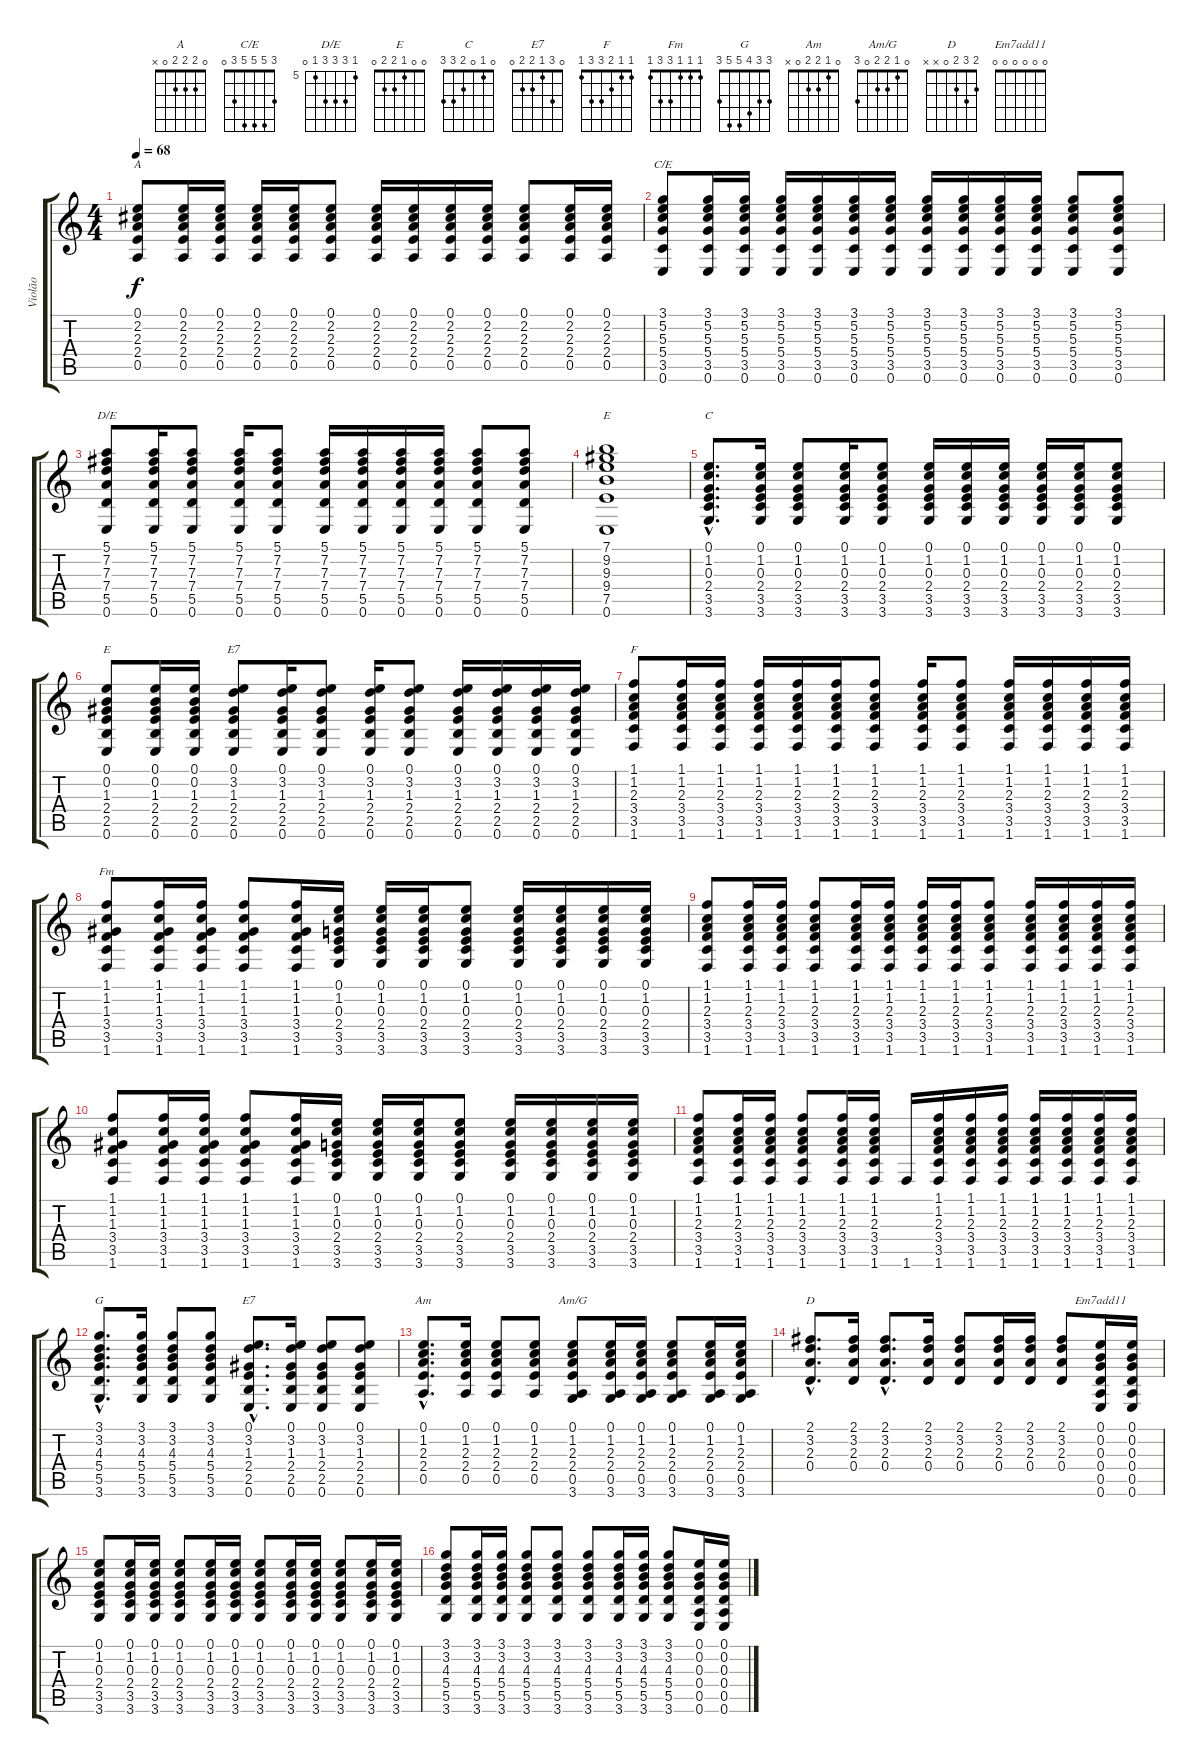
\track ("Violão" "Violão") {instrument acousticguitarnylon}
\staff {score tabs}
\tuning (E4 B3 G3 D3 A2 E2) {hide}
\chord ("A" 0 2 2 2 0 x)
\chord ("C/E" 3 5 5 5 3 0)
\chord ("D/E" 5 7 7 7 5 0) {firstfret 5}
\chord ("E" 7 9 9 9 7 0) {firstfret 7}
\chord ("C" 0 1 0 2 3 3)
\chord ("E" 0 0 1 2 2 0)
\chord ("E7" 0 3 1 0 2 0)
\chord ("F" 1 1 2 3 3 1)
\chord ("Fm" 1 1 1 3 3 1)
\chord ("G" 3 3 4 5 5 3)
\chord ("E7" 0 3 1 2 2 0)
\chord ("Am" 0 1 2 2 0 x)
\chord ("Am/G" 0 1 2 2 0 3)
\chord ("D" 2 3 2 0 x x)
\chord ("Em7add11" 0 0 0 0 0 0)
\ts (4 4)
\tempo 68
\clef g2
\ks c
(0.1 2.2 2.3 2.4 0.5).8{ch "A" dy f} (0.1 2.2 2.3 2.4 0.5).16 (0.1 2.2 2.3 2.4 0.5).16 (0.1 2.2 2.3 2.4 0.5).16 (0.1 2.2 2.3 2.4 0.5).16 (0.1 2.2 2.3 2.4 0.5).8 (0.1 2.2 2.3 2.4 0.5).16 (0.1 2.2 2.3 2.4 0.5).16 (0.1 2.2 2.3 2.4 0.5).16 (0.1 2.2 2.3 2.4 0.5).16 (0.1 2.2 2.3 2.4 0.5).8 (0.1 2.2 2.3 2.4 0.5).16 (0.1 2.2 2.3 2.4 0.5).16 |
(3.1 5.2 5.3 5.4 3.5 0.6).8{ch "C/E"} (3.1 5.2 5.3 5.4 3.5 0.6).16 (3.1 5.2 5.3 5.4 3.5 0.6).16 (3.1 5.2 5.3 5.4 3.5 0.6).16 (3.1 5.2 5.3 5.4 3.5 0.6).16 (3.1 5.2 5.3 5.4 3.5 0.6).16 (3.1 5.2 5.3 5.4 3.5 0.6).16 (3.1 5.2 5.3 5.4 3.5 0.6).16 (3.1 5.2 5.3 5.4 3.5 0.6).16 (3.1 5.2 5.3 5.4 3.5 0.6).16 (3.1 5.2 5.3 5.4 3.5 0.6).16 (3.1 5.2 5.3 5.4 3.5 0.6).8 (3.1 5.2 5.3 5.4 3.5 0.6).8 |
(5.1 7.2 7.3 7.4 5.5 0.6).8{ch "D/E"} (5.1 7.2 7.3 7.4 5.5 0.6).16 (5.1 7.2 7.3 7.4 5.5 0.6).8 (5.1 7.2 7.3 7.4 5.5 0.6).16 (5.1 7.2 7.3 7.4 5.5 0.6).8 (5.1 7.2 7.3 7.4 5.5 0.6).16 (5.1 7.2 7.3 7.4 5.5 0.6).16 (5.1 7.2 7.3 7.4 5.5 0.6).16 (5.1 7.2 7.3 7.4 5.5 0.6).16 (5.1 7.2 7.3 7.4 5.5 0.6).8 (5.1 7.2 7.3 7.4 5.5 0.6).8 |
(7.1 9.2 9.3 9.4 7.5 0.6).1{ch "E"} |
(0.1{hac} 1.2{hac} 0.3{hac} 2.4{hac} 3.5{hac} 3.6{hac}).8{d ch "C"} (0.1 1.2 0.3 2.4 3.5 3.6).16 (0.1 1.2 0.3 2.4 3.5 3.6).8 (0.1 1.2 0.3 2.4 3.5 3.6).16 (0.1 1.2 0.3 2.4 3.5 3.6).8 (0.1 1.2 0.3 2.4 3.5 3.6).16 (0.1 1.2 0.3 2.4 3.5 3.6).16 (0.1 1.2 0.3 2.4 3.5 3.6).16 (0.1 1.2 0.3 2.4 3.5 3.6).16 (0.1 1.2 0.3 2.4 3.5 3.6).16 (0.1 1.2 0.3 2.4 3.5 3.6).8 |
(0.1 0.2 1.3 2.4 2.5 0.6).8{ch "E"} (0.1 0.2 1.3 2.4 2.5 0.6).16 (0.1 0.2 1.3 2.4 2.5 0.6).16 (0.1 3.2 1.3 2.4 2.5 0.6).8{ch "E7"} (0.1 3.2 1.3 2.4 2.5 0.6).16 (0.1 3.2 1.3 2.4 2.5 0.6).8 (0.1 3.2 1.3 2.4 2.5 0.6).16 (0.1 3.2 1.3 2.4 2.5 0.6).8 (0.1 3.2 1.3 2.4 2.5 0.6).16 (0.1 3.2 1.3 2.4 2.5 0.6).16 (0.1 3.2 1.3 2.4 2.5 0.6).16 (0.1 3.2 1.3 2.4 2.5 0.6).16 |
(1.1 1.2 2.3 3.4 3.5 1.6).8{ch "F"} (1.1 1.2 2.3 3.4 3.5 1.6).16 (1.1 1.2 2.3 3.4 3.5 1.6).16 (1.1 1.2 2.3 3.4 3.5 1.6).16 (1.1 1.2 2.3 3.4 3.5 1.6).16 (1.1 1.2 2.3 3.4 3.5 1.6).16 (1.1 1.2 2.3 3.4 3.5 1.6).8 (1.1 1.2 2.3 3.4 3.5 1.6).16 (1.1 1.2 2.3 3.4 3.5 1.6).8 (1.1 1.2 2.3 3.4 3.5 1.6).16 (1.1 1.2 2.3 3.4 3.5 1.6).16 (1.1 1.2 2.3 3.4 3.5 1.6).16 (1.1 1.2 2.3 3.4 3.5 1.6).16 |
(1.1 1.2 1.3 3.4 3.5 1.6).8{ch "Fm"} (1.1 1.2 1.3 3.4 3.5 1.6).16 (1.1 1.2 1.3 3.4 3.5 1.6).16 (1.1 1.2 1.3 3.4 3.5 1.6).8 (1.1 1.2 1.3 3.4 3.5 1.6).16 (0.1 1.2 0.3 2.4 3.5 3.6).16 (0.1 1.2 0.3 2.4 3.5 3.6).16 (0.1 1.2 0.3 2.4 3.5 3.6).16 (0.1 1.2 0.3 2.4 3.5 3.6).8 (0.1 1.2 0.3 2.4 3.5 3.6).16 (0.1 1.2 0.3 2.4 3.5 3.6).16 (0.1 1.2 0.3 2.4 3.5 3.6).16 (0.1 1.2 0.3 2.4 3.5 3.6).16 |
(1.1 1.2 2.3 3.4 3.5 1.6).8 (1.1 1.2 2.3 3.4 3.5 1.6).16 (1.1 1.2 2.3 3.4 3.5 1.6).16 (1.1 1.2 2.3 3.4 3.5 1.6).8 (1.1 1.2 2.3 3.4 3.5 1.6).16 (1.1 1.2 2.3 3.4 3.5 1.6).16 (1.1 1.2 2.3 3.4 3.5 1.6).16 (1.1 1.2 2.3 3.4 3.5 1.6).16 (1.1 1.2 2.3 3.4 3.5 1.6).8 (1.1 1.2 2.3 3.4 3.5 1.6).16 (1.1 1.2 2.3 3.4 3.5 1.6).16 (1.1 1.2 2.3 3.4 3.5 1.6).16 (1.1 1.2 2.3 3.4 3.5 1.6).16 |
(1.1 1.2 1.3 3.4 3.5 1.6).8 (1.1 1.2 1.3 3.4 3.5 1.6).16 (1.1 1.2 1.3 3.4 3.5 1.6).16 (1.1 1.2 1.3 3.4 3.5 1.6).8 (1.1 1.2 1.3 3.4 3.5 1.6).16 (0.1 1.2 0.3 2.4 3.5 3.6).16 (0.1 1.2 0.3 2.4 3.5 3.6).16 (0.1 1.2 0.3 2.4 3.5 3.6).16 (0.1 1.2 0.3 2.4 3.5 3.6).8 (0.1 1.2 0.3 2.4 3.5 3.6).16 (0.1 1.2 0.3 2.4 3.5 3.6).16 (0.1 1.2 0.3 2.4 3.5 3.6).16 (0.1 1.2 0.3 2.4 3.5 3.6).16 |
(1.1 1.2 2.3 3.4 3.5 1.6).8 (1.1 1.2 2.3 3.4 3.5 1.6).16 (1.1 1.2 2.3 3.4 3.5 1.6).16 (1.1 1.2 2.3 3.4 3.5 1.6).8 (1.1 1.2 2.3 3.4 3.5 1.6).16 (1.1 1.2 2.3 3.4 3.5 1.6).16 1.6.16 (1.1 1.2 2.3 3.4 3.5 1.6).16 (1.1 1.2 2.3 3.4 3.5 1.6).16 (1.1 1.2 2.3 3.4 3.5 1.6).16 (1.1 1.2 2.3 3.4 3.5 1.6).16 (1.1 1.2 2.3 3.4 3.5 1.6).16 (1.1 1.2 2.3 3.4 3.5 1.6).16 (1.1 1.2 2.3 3.4 3.5 1.6).16 |
(3.1{hac} 3.2{hac} 4.3{hac} 5.4{hac} 5.5{hac} 3.6{hac}).8{d ch "G"} (3.1 3.2 4.3 5.4 5.5 3.6).16 (3.1 3.2 4.3 5.4 5.5 3.6).8 (3.1 3.2 4.3 5.4 5.5 3.6).8 (0.1{hac} 3.2{hac} 1.3{hac} 2.4{hac} 2.5{hac} 0.6{hac}).8{d ch "E7"} (0.1 3.2 1.3 2.4 2.5 0.6).16 (0.1 3.2 1.3 2.4 2.5 0.6).8 (0.1 3.2 1.3 2.4 2.5 0.6).8 |
(0.1{hac} 1.2{hac} 2.3{hac} 2.4{hac} 0.5{hac}).8{d ch "Am"} (0.1 1.2 2.3 2.4 0.5).16 (0.1 1.2 2.3 2.4 0.5).8 (0.1 1.2 2.3 2.4 0.5).8 (0.1 1.2 2.3 2.4 0.5 3.6).8{ch "Am/G"} (0.1 1.2 2.3 2.4 0.5 3.6).16 (0.1 1.2 2.3 2.4 0.5 3.6).16 (0.1 1.2 2.3 2.4 0.5 3.6).8 (0.1 1.2 2.3 2.4 0.5 3.6).16 (0.1 1.2 2.3 2.4 0.5 3.6).16 |
(2.1{hac} 3.2{hac} 2.3{hac} 0.4{hac}).8{d ch "D"} (2.1 3.2 2.3 0.4).16 (2.1{hac} 3.2{hac} 2.3{hac} 0.4{hac}).8{d} (2.1 3.2 2.3 0.4).16 (2.1 3.2 2.3 0.4).8 (2.1 3.2 2.3 0.4).16 (2.1 3.2 2.3 0.4).16 (2.1 3.2 2.3 0.4).8 (0.1 0.2 0.3 0.4 0.5 0.6).16{ch "Em7add11"} (0.1 0.2 0.3 0.4 0.5 0.6).16 |
(0.1 1.2 0.3 2.4 3.5 3.6).8 (0.1 1.2 0.3 2.4 3.5 3.6).16 (0.1 1.2 0.3 2.4 3.5 3.6).16 (0.1 1.2 0.3 2.4 3.5 3.6).8 (0.1 1.2 0.3 2.4 3.5 3.6).16 (0.1 1.2 0.3 2.4 3.5 3.6).16 (0.1 1.2 0.3 2.4 3.5 3.6).8 (0.1 1.2 0.3 2.4 3.5 3.6).16 (0.1 1.2 0.3 2.4 3.5 3.6).16 (0.1 1.2 0.3 2.4 3.5 3.6).8 (0.1 1.2 0.3 2.4 3.5 3.6).16 (0.1 1.2 0.3 2.4 3.5 3.6).16 |
(3.1 3.2 4.3 5.4 5.5 3.6).8 (3.1 3.2 4.3 5.4 5.5 3.6).16 (3.1 3.2 4.3 5.4 5.5 3.6).16 (3.1 3.2 4.3 5.4 5.5 3.6).8 (3.1 3.2 4.3 5.4 5.5 3.6).8 (3.1 3.2 4.3 5.4 5.5 3.6).8 (3.1 3.2 4.3 5.4 5.5 3.6).16 (3.1 3.2 4.3 5.4 5.5 3.6).16 (3.1 3.2 4.3 5.4 5.5 3.6).8 (0.1 0.2 0.3 0.4 0.5 0.6).16 (0.1 0.2 0.3 0.4 0.5 0.6).16
